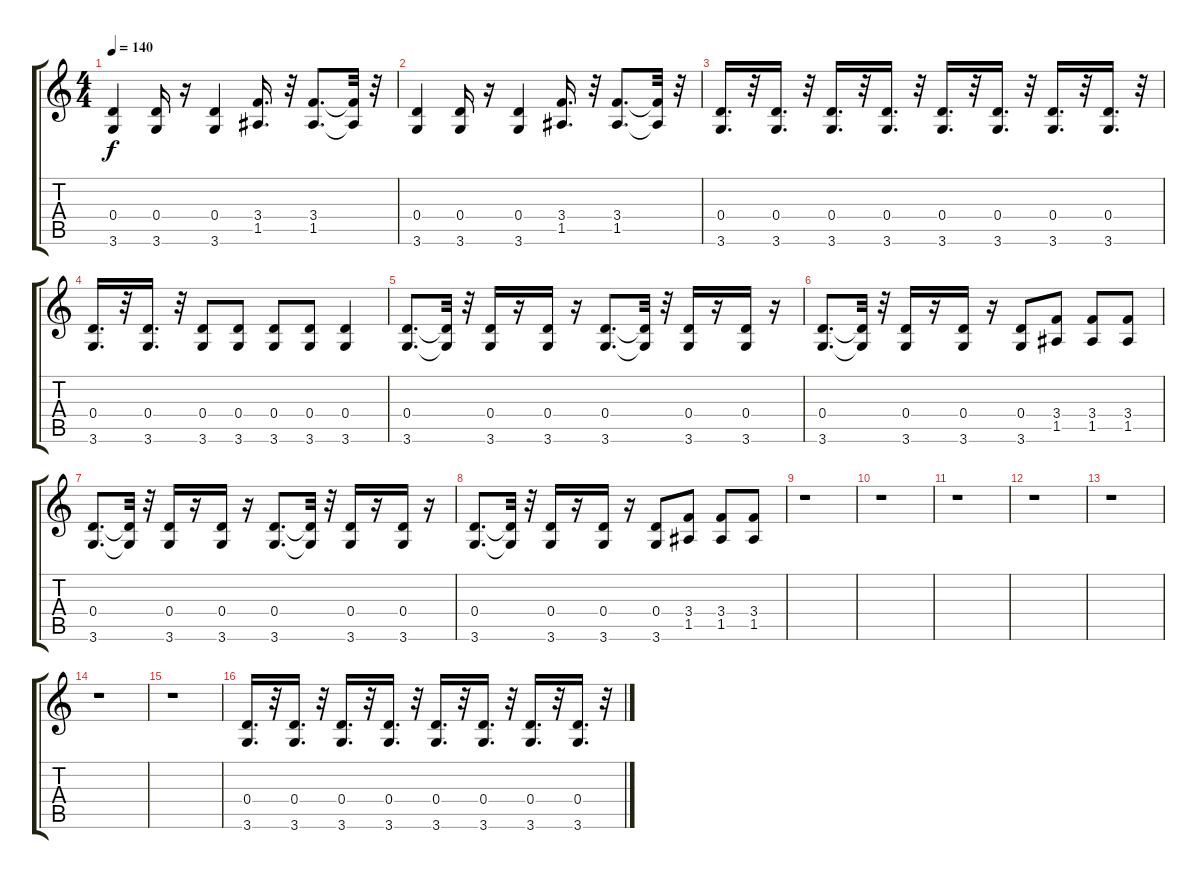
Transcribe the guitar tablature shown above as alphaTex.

\track "" {instrument distortionguitar}
\staff {score tabs}
\tuning (E4 B3 G3 D3 A2 E2) {hide}
\ts (4 4)
\tempo 140
\clef g2
\ks c
(0.4 3.6).4{dy f} (0.4 3.6).16 r.16 (0.4 3.6).4 (3.4 1.5).16{d} r.32 (3.4 1.5).8{d} (3.4{t} 1.5{t}).32 r.32 |
(0.4 3.6).4 (0.4 3.6).16 r.16 (0.4 3.6).4 (3.4 1.5).16{d} r.32 (3.4 1.5).8{d} (3.4{t} 1.5{t}).32 r.32 |
(0.4 3.6).16{d} r.32 (0.4 3.6).16{d} r.32 (0.4 3.6).16{d} r.32 (0.4 3.6).16{d} r.32 (0.4 3.6).16{d} r.32 (0.4 3.6).16{d} r.32 (0.4 3.6).16{d} r.32 (0.4 3.6).16{d} r.32 |
(0.4 3.6).16{d} r.32 (0.4 3.6).16{d} r.32 (0.4 3.6).8 (0.4 3.6).8 (0.4 3.6).8 (0.4 3.6).8 (0.4 3.6).4 |
(0.4 3.6).8{d} (0.4{t} 3.6{t}).32 r.32 (0.4 3.6).16 r.16 (0.4 3.6).16 r.16 (0.4 3.6).8{d} (0.4{t} 3.6{t}).32 r.32 (0.4 3.6).16 r.16 (0.4 3.6).16 r.16 |
(0.4 3.6).8{d} (0.4{t} 3.6{t}).32 r.32 (0.4 3.6).16 r.16 (0.4 3.6).16 r.16 (0.4 3.6).8 (3.4 1.5).8 (3.4 1.5).8 (3.4 1.5).8 |
(0.4 3.6).8{d} (0.4{t} 3.6{t}).32 r.32 (0.4 3.6).16 r.16 (0.4 3.6).16 r.16 (0.4 3.6).8{d} (0.4{t} 3.6{t}).32 r.32 (0.4 3.6).16 r.16 (0.4 3.6).16 r.16 |
(0.4 3.6).8{d} (0.4{t} 3.6{t}).32 r.32 (0.4 3.6).16 r.16 (0.4 3.6).16 r.16 (0.4 3.6).8 (3.4 1.5).8 (3.4 1.5).8 (3.4 1.5).8 |
r.1 |
r.1 |
r.1 |
r.1 |
r.1 |
r.1 |
r.1 |
(0.4 3.6).16{d} r.32 (0.4 3.6).16{d} r.32 (0.4 3.6).16{d} r.32 (0.4 3.6).16{d} r.32 (0.4 3.6).16{d} r.32 (0.4 3.6).16{d} r.32 (0.4 3.6).16{d} r.32 (0.4 3.6).16{d} r.32
